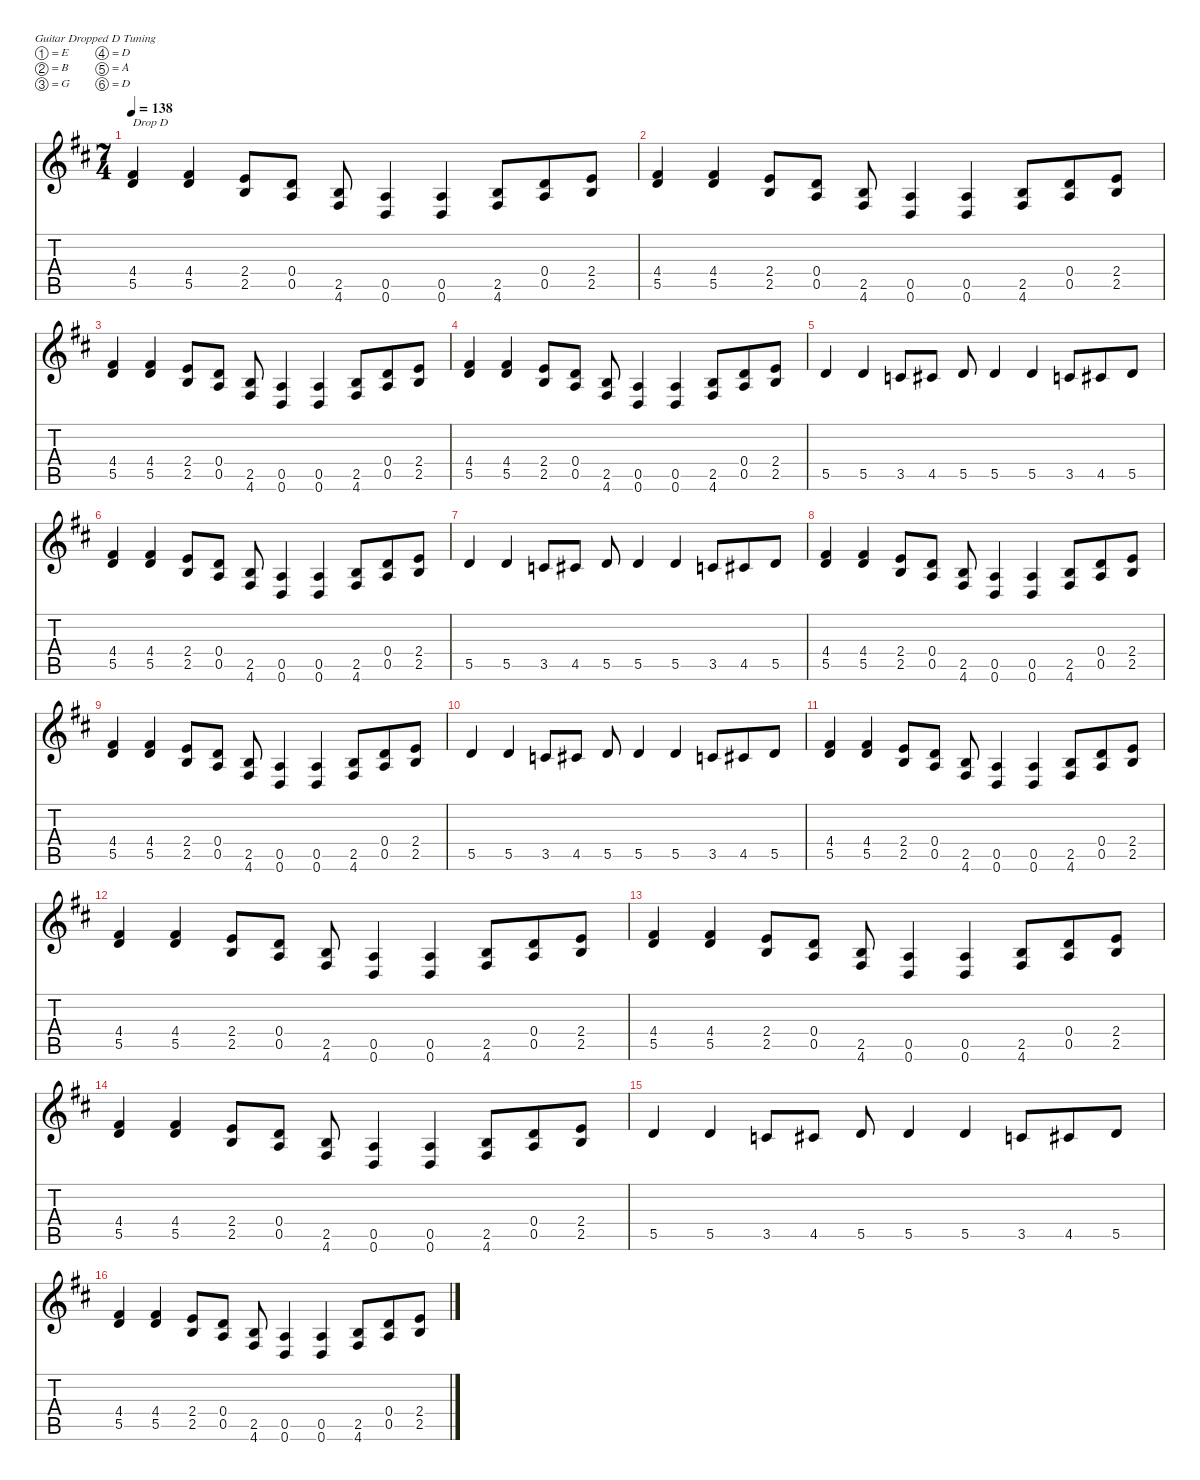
\defaultSystemsLayout 4
\hideDynamics
\bracketExtendMode nobrackets
\singleTrackTrackNamePolicy hidden
\multiTrackTrackNamePolicy hidden
\firstSystemTrackNameMode fullname
\firstSystemTrackNameOrientation horizontal
\otherSystemsTrackNameOrientation horizontal
\track ("Guitar" "jz.guit.") {instrument electricguitarjazz}
\staff {score tabs}
\tuning (E4 B3 G3 D3 A2 D2)
\ts (7 4)
\beaming (8 6 4 4)
\tempo 138
\clef g2
\ks d
(4.4{acc #} 5.5{acc forcenatural}).4{txt "Drop D" dy ff instrument electricguitarjazz beam Up} (4.4{acc #} 5.5{acc forcenatural}).4{beam Up} (2.4{acc forcenatural} 2.5{acc forcenatural}).8{beam Up} (0.4{acc forcenatural} 0.5{acc forcenatural}).8{beam Up} (2.5{acc forcenatural} 4.6{acc #}).8{beam Up} (0.5{acc forcenatural} 0.6{acc forcenatural}).4{beam Up} (0.5{acc forcenatural} 0.6{acc forcenatural}).4{beam Up} (2.5{acc forcenatural} 4.6{acc #}).8{beam Up} (0.4{acc forcenatural} 0.5{acc forcenatural}).8{beam Up} (2.4{acc forcenatural} 2.5{acc forcenatural}).8{beam Up} |
(4.4{acc #} 5.5{acc forcenatural}).4{beam Up} (4.4{acc #} 5.5{acc forcenatural}).4{beam Up} (2.4{acc forcenatural} 2.5{acc forcenatural}).8{beam Up} (0.4{acc forcenatural} 0.5{acc forcenatural}).8{beam Up} (2.5{acc forcenatural} 4.6{acc #}).8{beam Up} (0.5{acc forcenatural} 0.6{acc forcenatural}).4{beam Up} (0.5{acc forcenatural} 0.6{acc forcenatural}).4{beam Up} (2.5{acc forcenatural} 4.6{acc #}).8{beam Up} (0.4{acc forcenatural} 0.5{acc forcenatural}).8{beam Up} (2.4{acc forcenatural} 2.5{acc forcenatural}).8{beam Up} |
(4.4{acc #} 5.5{acc forcenatural}).4{beam Up} (4.4{acc #} 5.5{acc forcenatural}).4{beam Up} (2.4{acc forcenatural} 2.5{acc forcenatural}).8{beam Up} (0.4{acc forcenatural} 0.5{acc forcenatural}).8{beam Up} (2.5{acc forcenatural} 4.6{acc #}).8{beam Up} (0.5{acc forcenatural} 0.6{acc forcenatural}).4{beam Up} (0.5{acc forcenatural} 0.6{acc forcenatural}).4{beam Up} (2.5{acc forcenatural} 4.6{acc #}).8{beam Up} (0.4{acc forcenatural} 0.5{acc forcenatural}).8{beam Up} (2.4{acc forcenatural} 2.5{acc forcenatural}).8{beam Up} |
(4.4{acc #} 5.5{acc forcenatural}).4{beam Up} (4.4{acc #} 5.5{acc forcenatural}).4{beam Up} (2.4{acc forcenatural} 2.5{acc forcenatural}).8{beam Up} (0.4{acc forcenatural} 0.5{acc forcenatural}).8{beam Up} (2.5{acc forcenatural} 4.6{acc #}).8{beam Up} (0.5{acc forcenatural} 0.6{acc forcenatural}).4{beam Up} (0.5{acc forcenatural} 0.6{acc forcenatural}).4{beam Up} (2.5{acc forcenatural} 4.6{acc #}).8{beam Up} (0.4{acc forcenatural} 0.5{acc forcenatural}).8{beam Up} (2.4{acc forcenatural} 2.5{acc forcenatural}).8{beam Up} |
5.5{acc forcenatural}.4{dy fff beam Up} 5.5{acc forcenatural}.4{beam Up} 3.5{acc forcenatural}.8{beam Up} 4.5{acc #}.8{beam Up} 5.5{acc forcenatural}.8{beam Up} 5.5{acc forcenatural}.4{beam Up} 5.5{acc forcenatural}.4{beam Up} 3.5{acc forcenatural}.8{beam Up} 4.5{acc #}.8{beam Up} 5.5{acc forcenatural}.8{beam Up} |
(4.4{acc #} 5.5{acc forcenatural}).4{dy ff beam Up} (4.4{acc #} 5.5{acc forcenatural}).4{beam Up} (2.4{acc forcenatural} 2.5{acc forcenatural}).8{beam Up} (0.4{acc forcenatural} 0.5{acc forcenatural}).8{beam Up} (2.5{acc forcenatural} 4.6{acc #}).8{beam Up} (0.5{acc forcenatural} 0.6{acc forcenatural}).4{beam Up} (0.5{acc forcenatural} 0.6{acc forcenatural}).4{beam Up} (2.5{acc forcenatural} 4.6{acc #}).8{beam Up} (0.4{acc forcenatural} 0.5{acc forcenatural}).8{beam Up} (2.4{acc forcenatural} 2.5{acc forcenatural}).8{beam Up} |
5.5{acc forcenatural}.4{dy fff beam Up} 5.5{acc forcenatural}.4{beam Up} 3.5{acc forcenatural}.8{beam Up} 4.5{acc #}.8{beam Up} 5.5{acc forcenatural}.8{beam Up} 5.5{acc forcenatural}.4{beam Up} 5.5{acc forcenatural}.4{beam Up} 3.5{acc forcenatural}.8{beam Up} 4.5{acc #}.8{beam Up} 5.5{acc forcenatural}.8{beam Up} |
(4.4{acc #} 5.5{acc forcenatural}).4{dy ff beam Up} (4.4{acc #} 5.5{acc forcenatural}).4{beam Up} (2.4{acc forcenatural} 2.5{acc forcenatural}).8{beam Up} (0.4{acc forcenatural} 0.5{acc forcenatural}).8{beam Up} (2.5{acc forcenatural} 4.6{acc #}).8{beam Up} (0.5{acc forcenatural} 0.6{acc forcenatural}).4{beam Up} (0.5{acc forcenatural} 0.6{acc forcenatural}).4{beam Up} (2.5{acc forcenatural} 4.6{acc #}).8{beam Up} (0.4{acc forcenatural} 0.5{acc forcenatural}).8{beam Up} (2.4{acc forcenatural} 2.5{acc forcenatural}).8{beam Up} |
(4.4{acc #} 5.5{acc forcenatural}).4{beam Up} (4.4{acc #} 5.5{acc forcenatural}).4{beam Up} (2.4{acc forcenatural} 2.5{acc forcenatural}).8{beam Up} (0.4{acc forcenatural} 0.5{acc forcenatural}).8{beam Up} (2.5{acc forcenatural} 4.6{acc #}).8{beam Up} (0.5{acc forcenatural} 0.6{acc forcenatural}).4{beam Up} (0.5{acc forcenatural} 0.6{acc forcenatural}).4{beam Up} (2.5{acc forcenatural} 4.6{acc #}).8{beam Up} (0.4{acc forcenatural} 0.5{acc forcenatural}).8{beam Up} (2.4{acc forcenatural} 2.5{acc forcenatural}).8{beam Up} |
5.5{acc forcenatural}.4{dy fff beam Up} 5.5{acc forcenatural}.4{beam Up} 3.5{acc forcenatural}.8{beam Up} 4.5{acc #}.8{beam Up} 5.5{acc forcenatural}.8{beam Up} 5.5{acc forcenatural}.4{beam Up} 5.5{acc forcenatural}.4{beam Up} 3.5{acc forcenatural}.8{beam Up} 4.5{acc #}.8{beam Up} 5.5{acc forcenatural}.8{beam Up} |
(4.4{acc #} 5.5{acc forcenatural}).4{dy ff beam Up} (4.4{acc #} 5.5{acc forcenatural}).4{beam Up} (2.4{acc forcenatural} 2.5{acc forcenatural}).8{beam Up} (0.4{acc forcenatural} 0.5{acc forcenatural}).8{beam Up} (2.5{acc forcenatural} 4.6{acc #}).8{beam Up} (0.5{acc forcenatural} 0.6{acc forcenatural}).4{beam Up} (0.5{acc forcenatural} 0.6{acc forcenatural}).4{beam Up} (2.5{acc forcenatural} 4.6{acc #}).8{beam Up} (0.4{acc forcenatural} 0.5{acc forcenatural}).8{beam Up} (2.4{acc forcenatural} 2.5{acc forcenatural}).8{beam Up} |
(4.4{acc #} 5.5{acc forcenatural}).4{beam Up} (4.4{acc #} 5.5{acc forcenatural}).4{beam Up} (2.4{acc forcenatural} 2.5{acc forcenatural}).8{beam Up} (0.4{acc forcenatural} 0.5{acc forcenatural}).8{beam Up} (2.5{acc forcenatural} 4.6{acc #}).8{beam Up} (0.5{acc forcenatural} 0.6{acc forcenatural}).4{beam Up} (0.5{acc forcenatural} 0.6{acc forcenatural}).4{beam Up} (2.5{acc forcenatural} 4.6{acc #}).8{beam Up} (0.4{acc forcenatural} 0.5{acc forcenatural}).8{beam Up} (2.4{acc forcenatural} 2.5{acc forcenatural}).8{beam Up} |
(4.4{acc #} 5.5{acc forcenatural}).4{beam Up} (4.4{acc #} 5.5{acc forcenatural}).4{beam Up} (2.4{acc forcenatural} 2.5{acc forcenatural}).8{beam Up} (0.4{acc forcenatural} 0.5{acc forcenatural}).8{beam Up} (2.5{acc forcenatural} 4.6{acc #}).8{beam Up} (0.5{acc forcenatural} 0.6{acc forcenatural}).4{beam Up} (0.5{acc forcenatural} 0.6{acc forcenatural}).4{beam Up} (2.5{acc forcenatural} 4.6{acc #}).8{beam Up} (0.4{acc forcenatural} 0.5{acc forcenatural}).8{beam Up} (2.4{acc forcenatural} 2.5{acc forcenatural}).8{beam Up} |
(4.4{acc #} 5.5{acc forcenatural}).4{beam Up} (4.4{acc #} 5.5{acc forcenatural}).4{beam Up} (2.4{acc forcenatural} 2.5{acc forcenatural}).8{beam Up} (0.4{acc forcenatural} 0.5{acc forcenatural}).8{beam Up} (2.5{acc forcenatural} 4.6{acc #}).8{beam Up} (0.5{acc forcenatural} 0.6{acc forcenatural}).4{beam Up} (0.5{acc forcenatural} 0.6{acc forcenatural}).4{beam Up} (2.5{acc forcenatural} 4.6{acc #}).8{beam Up} (0.4{acc forcenatural} 0.5{acc forcenatural}).8{beam Up} (2.4{acc forcenatural} 2.5{acc forcenatural}).8{beam Up} |
5.5{acc forcenatural}.4{dy fff beam Up} 5.5{acc forcenatural}.4{beam Up} 3.5{acc forcenatural}.8{beam Up} 4.5{acc #}.8{beam Up} 5.5{acc forcenatural}.8{beam Up} 5.5{acc forcenatural}.4{beam Up} 5.5{acc forcenatural}.4{beam Up} 3.5{acc forcenatural}.8{beam Up} 4.5{acc #}.8{beam Up} 5.5{acc forcenatural}.8{beam Up} |
(4.4{acc #} 5.5{acc forcenatural}).4{dy ff beam Up} (4.4{acc #} 5.5{acc forcenatural}).4{beam Up} (2.4{acc forcenatural} 2.5{acc forcenatural}).8{beam Up} (0.4{acc forcenatural} 0.5{acc forcenatural}).8{beam Up} (2.5{acc forcenatural} 4.6{acc #}).8{beam Up} (0.5{acc forcenatural} 0.6{acc forcenatural}).4{beam Up} (0.5{acc forcenatural} 0.6{acc forcenatural}).4{beam Up} (2.5{acc forcenatural} 4.6{acc #}).8{beam Up} (0.4{acc forcenatural} 0.5{acc forcenatural}).8{beam Up} (2.4{acc forcenatural} 2.5{acc forcenatural}).8{beam Up}
